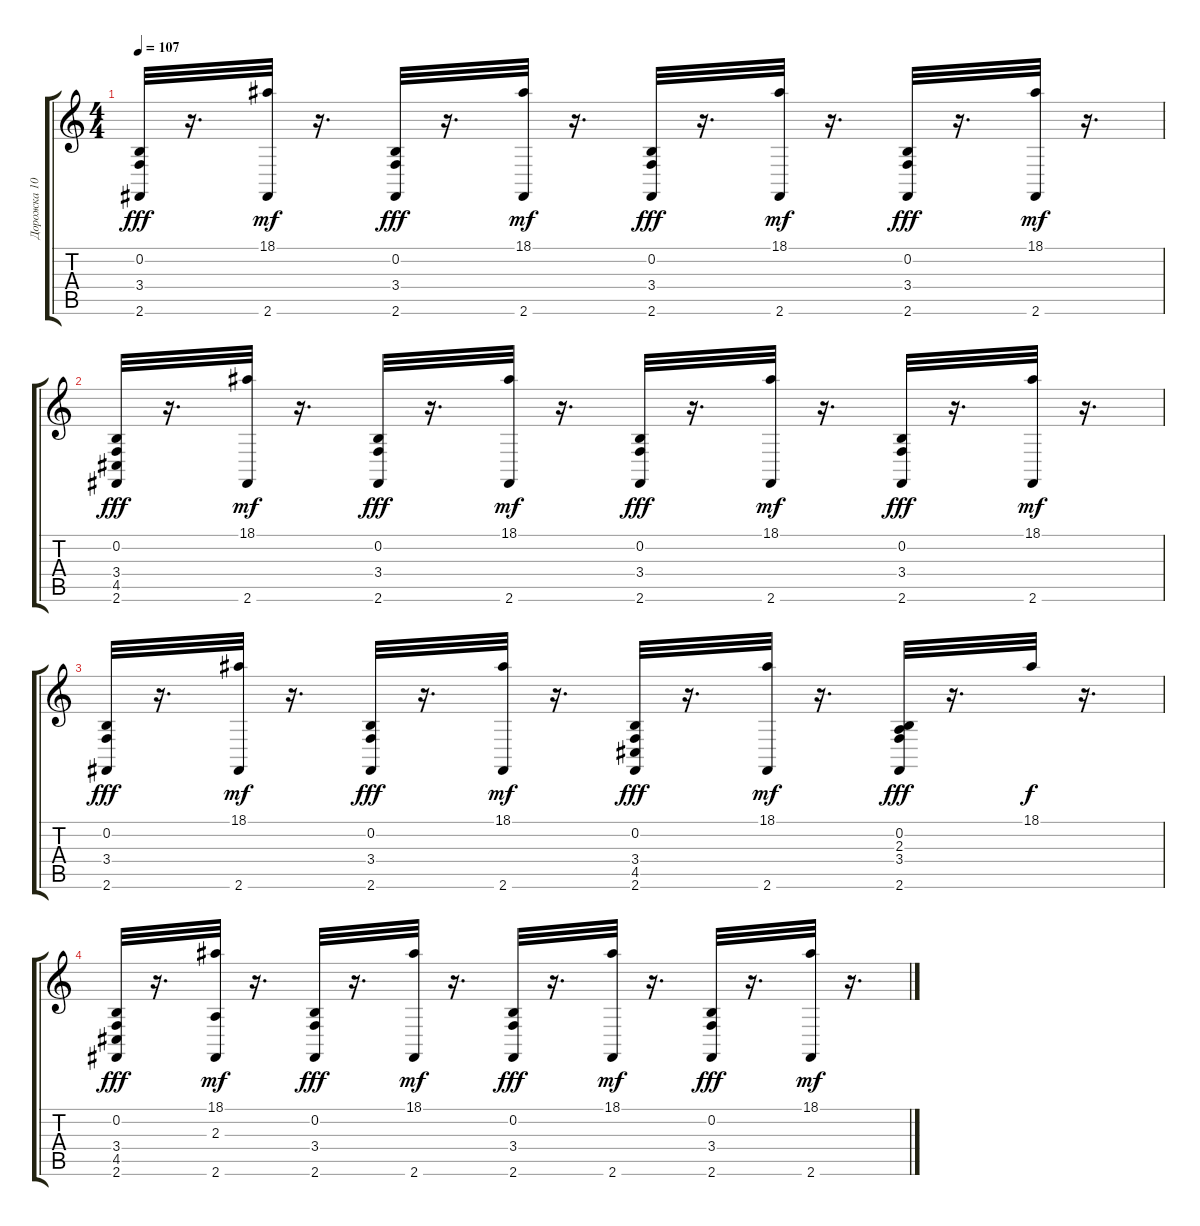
\track ("Дорожка 10" "Дорожка 10") {instrument acousticgrandpiano}
\staff {score tabs}
\tuning (E4 B3 G3 D3 A2 E2) {hide}
\ts (4 4)
\tempo 107
\clef g2
\ks c
(0.2 3.4 2.6).32{dy fff} r.16{d} (18.1 2.6).32{dy mf} r.16{d} (0.2 3.4 2.6).32{dy fff} r.16{d} (18.1 2.6).32{dy mf} r.16{d} (0.2 3.4 2.6).32{dy fff} r.16{d} (18.1 2.6).32{dy mf} r.16{d} (0.2 3.4 2.6).32{dy fff} r.16{d} (18.1 2.6).32{dy mf} r.16{d} |
(0.2 3.4 4.5 2.6).32{dy fff} r.16{d} (18.1 2.6).32{dy mf} r.16{d} (0.2 3.4 2.6).32{dy fff} r.16{d} (18.1 2.6).32{dy mf} r.16{d} (0.2 3.4 2.6).32{dy fff} r.16{d} (18.1 2.6).32{dy mf} r.16{d} (0.2 3.4 2.6).32{dy fff} r.16{d} (18.1 2.6).32{dy mf} r.16{d} |
(0.2 3.4 2.6).32{dy fff} r.16{d} (18.1 2.6).32{dy mf} r.16{d} (0.2 3.4 2.6).32{dy fff} r.16{d} (18.1 2.6).32{dy mf} r.16{d} (0.2 3.4 4.5 2.6).32{dy fff} r.16{d} (18.1 2.6).32{dy mf} r.16{d} (0.2 2.3 3.4 2.6).32{dy fff} r.16{d} 18.1.32{dy f} r.16{d} |
(0.2 3.4 4.5 2.6).32{dy fff} r.16{d} (18.1 2.3 2.6).32{dy mf} r.16{d} (0.2 3.4 2.6).32{dy fff} r.16{d} (18.1 2.6).32{dy mf} r.16{d} (0.2 3.4 2.6).32{dy fff} r.16{d} (18.1 2.6).32{dy mf} r.16{d} (0.2 3.4 2.6).32{dy fff} r.16{d} (18.1 2.6).32{dy mf} r.16{d}
